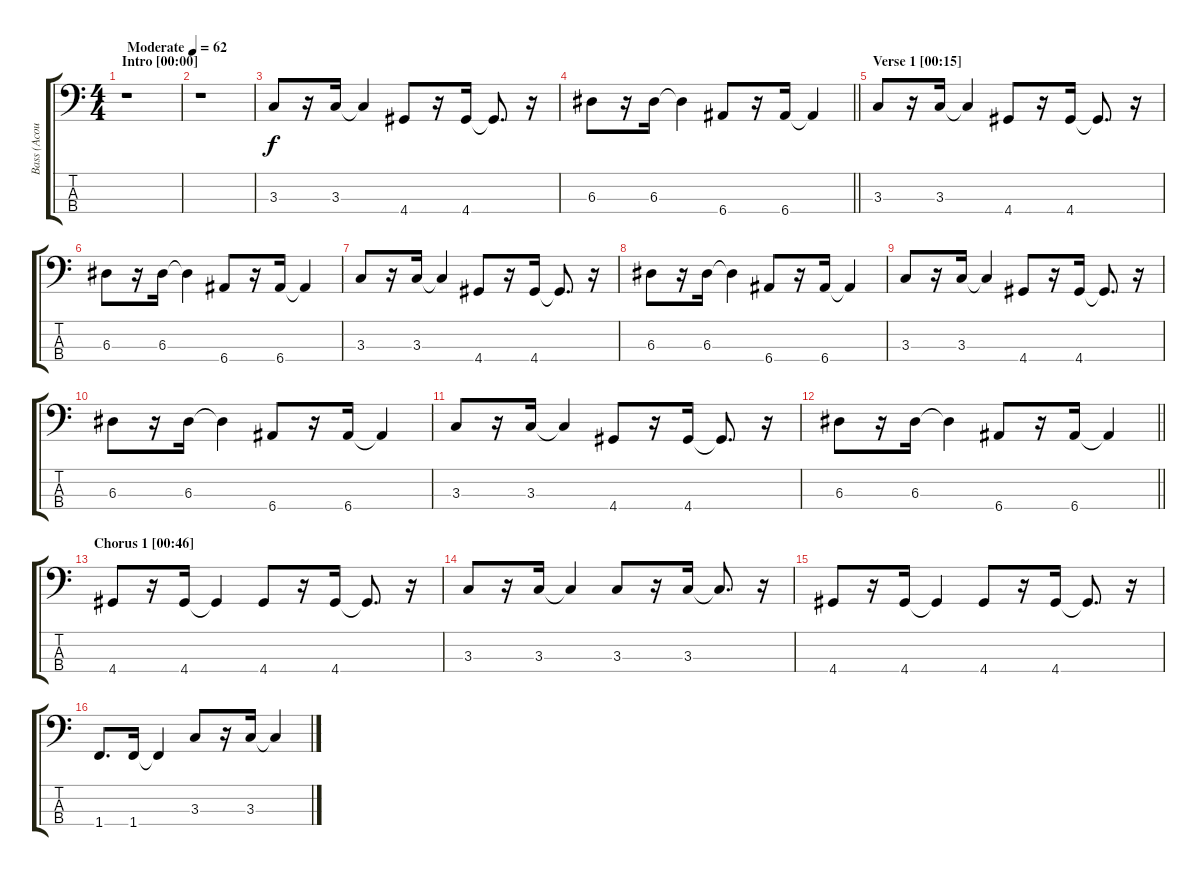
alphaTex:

\track ("Bass (Acoustic)" "Bass (Acou") {instrument acousticbass}
\staff {score tabs}
\tuning (G2 D2 A1 E1) {hide}
\ts (4 4)
\section ("" "Intro [00:00]")
\tempo (62 "Moderate")
\clef f4
\ks c
r.1{dy f instrument acousticbass} |
r.1 |
3.3.8 r.16 3.3.16 3.3{t}.4 4.4.8 r.16 4.4.16 4.4{t}.8{d} r.16 |
\barLineRight lightlight
6.3.8 r.16 6.3.16 6.3{t}.4 6.4.8 r.16 6.4.16 6.4{t}.4 |
\section ("" "Verse 1 [00:15]")
3.3.8 r.16 3.3.16 3.3{t}.4 4.4.8 r.16 4.4.16 4.4{t}.8{d} r.16 |
6.3.8 r.16 6.3.16 6.3{t}.4 6.4.8 r.16 6.4.16 6.4{t}.4 |
3.3.8 r.16 3.3.16 3.3{t}.4 4.4.8 r.16 4.4.16 4.4{t}.8{d} r.16 |
6.3.8 r.16 6.3.16 6.3{t}.4 6.4.8 r.16 6.4.16 6.4{t}.4 |
3.3.8 r.16 3.3.16 3.3{t}.4 4.4.8 r.16 4.4.16 4.4{t}.8{d} r.16 |
6.3.8 r.16 6.3.16 6.3{t}.4 6.4.8 r.16 6.4.16 6.4{t}.4 |
3.3.8 r.16 3.3.16 3.3{t}.4 4.4.8 r.16 4.4.16 4.4{t}.8{d} r.16 |
\barLineRight lightlight
6.3.8 r.16 6.3.16 6.3{t}.4 6.4.8 r.16 6.4.16 6.4{t}.4 |
\section ("" "Chorus 1 [00:46]")
4.4.8 r.16 4.4.16 4.4{t}.4 4.4.8 r.16 4.4.16 4.4{t}.8{d} r.16 |
3.3.8 r.16 3.3.16 3.3{t}.4 3.3.8 r.16 3.3.16 3.3{t}.8{d} r.16 |
4.4.8 r.16 4.4.16 4.4{t}.4 4.4.8 r.16 4.4.16 4.4{t}.8{d} r.16 |
1.4.8{d} 1.4.16 1.4{t}.4 3.3.8 r.16 3.3.16 3.3{t}.4
